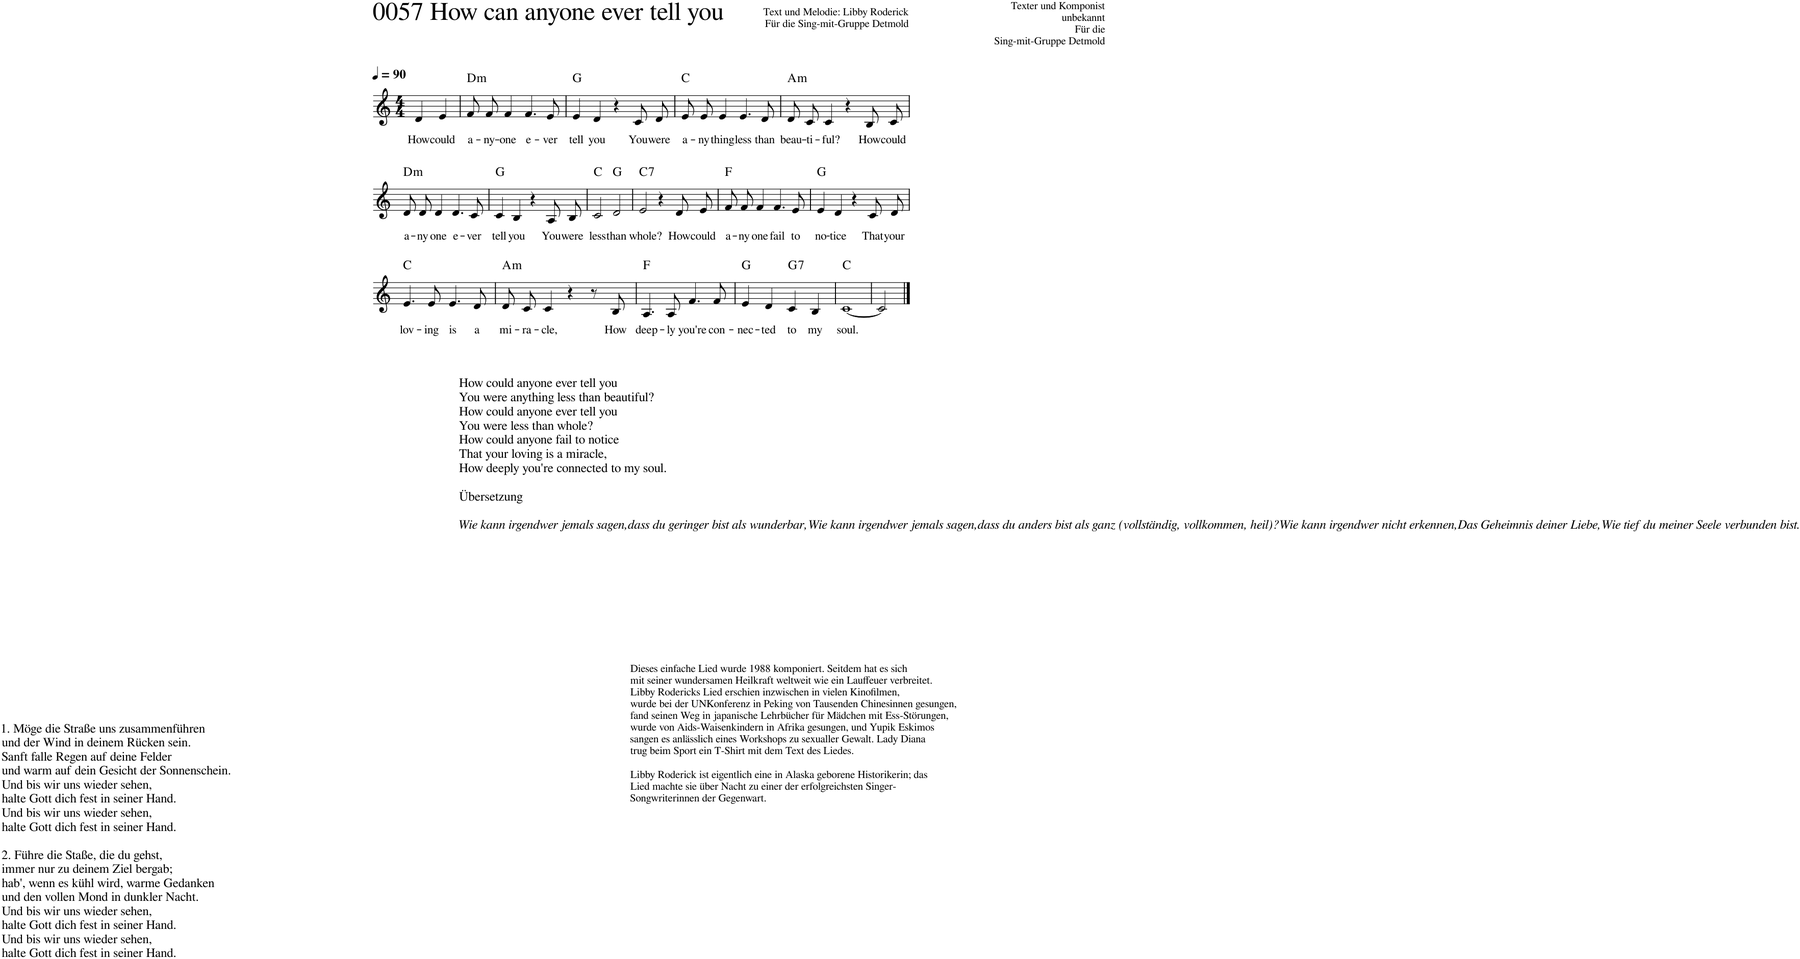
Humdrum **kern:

**kern	**text	**harte
*part1	*part1	*part1
*staff1	*staff1	*
*I"Stimme	*	*
*clefG2	*	*
*k[]	*	*
*M4/4	*	*
*MM90	*	*
=1	=1	=1
!	!LO:LY:b	!
4d/	How	.
!	!LO:LY:b	!
4e/	could	.
=2	=2	=2
!	!LO:LY:b	!LO:H:kt=m
8f/L	a-	D:min
!	!LO:LY:b	!
8f/J	-ny-	.
!	!LO:LY:b	!
4f/	-one	.
!	!LO:LY:b	!
4.f/	e-	.
!	!LO:LY:b	!
8e/	-ver	.
=3	=3	=3
!	!LO:LY:b	!
4e/	tell	G:maj
!	!LO:LY:b	!
4d/	you	.
4r	.	.
!	!LO:LY:b	!
8c/L	You	.
!	!LO:LY:b	!
8d/J	were	.
=4	=4	=4
!	!LO:LY:b	!
8e/L	a-	C:maj
!	!LO:LY:b	!
8e/J	-ny-	.
!	!LO:LY:b	!
4e/	-thing	.
!	!LO:LY:b	!
4.e/	less	.
!	!LO:LY:b	!
8d/	than	.
=5	=5	=5
!	!LO:LY:b	!LO:H:kt=m
8d/L	beau-	A:min
!	!LO:LY:b	!
8c/J	-ti-	.
!	!LO:LY:b	!
4c/	-ful?	.
4r	.	.
!	!LO:LY:b	!
8B/L	How	.
!	!LO:LY:b	!
8c/J	could	.
!!LO:LB:g=z
=6	=6	=6
!	!LO:LY:b	!LO:H:kt=m
8d/L	a-	D:min
!	!LO:LY:b	!
8d/J	-ny-	.
!	!LO:LY:b	!
4d/	-one	.
!	!LO:LY:b	!
4.d/	e-	.
!	!LO:LY:b	!
8c/	-ver	.
=7	=7	=7
!	!LO:LY:b	!
4c/	tell	G:maj
!	!LO:LY:b	!
4B/	you	.
4r	.	.
!	!LO:LY:b	!
8A/L	You	.
!	!LO:LY:b	!
8B/J	were	.
=8	=8	=8
!	!LO:LY:b	!
2c/	less	C:maj
!	!LO:LY:b	!
2d/	than	G:maj
=9	=9	=9
!	!LO:LY:b	!LO:H:kt=7
2e/	whole?	C:7
4r	.	.
!	!LO:LY:b	!
8d/L	How	.
!	!LO:LY:b	!
8e/J	could	.
=10	=10	=10
!	!LO:LY:b	!
8f/L	a-	F:maj
!	!LO:LY:b	!
8f/J	-ny-	.
!	!LO:LY:b	!
4f/	-one	.
!	!LO:LY:b	!
4.f/	fail	.
!	!LO:LY:b	!
8e/	to	.
=11	=11	=11
!	!LO:LY:b	!
4e/	no-	G:maj
!	!LO:LY:b	!
4d/	-tice	.
4r	.	.
!	!LO:LY:b	!
8c/L	That	.
!	!LO:LY:b	!
8d/J	your	.
!!LO:LB:g=z
=12	=12	=12
!	!LO:LY:b	!
4.e/	lov-	C:maj
!	!LO:LY:b	!
8e/	-ing	.
!	!LO:LY:b	!
4.e/	is	.
!	!LO:LY:b	!
8d/	a	.
=13	=13	=13
!LO:TX:b:t=How could anyone ever tell you	!	!
!LO:TX:b:t=You were anything less than beautiful?	!	!
!LO:TX:b:t=How could anyone ever tell you	!	!
!LO:TX:b:t=You were less than whole?	!	!
!LO:TX:b:t=How could anyone fail to notice	!	!
!LO:TX:b:t=That your loving is a miracle,	!	!
!LO:TX:b:t=How deeply you're connected to my soul.	!	!
!LO:TX:b:t=Übersetzung	!	!
!LO:TX:b:i:t=Wie kann irgendwer jemals sagen,dass du geringer bist als wunderbar,Wie kann irgendwer jemals sagen,dass du anders bist als ganz (vollständig, vollkommen, heil)?Wie kann irgendwer nicht erkennen,Das Geheimnis deiner Liebe,Wie tief du meiner Seele verbunden bist.	!	!
!	!LO:LY:b	!LO:H:kt=m
8d/L	mi-	A:min
!	!LO:LY:b	!
8c/J	-ra-	.
!	!LO:LY:b	!
4c/	-cle,	.
4r	.	.
8r	.	.
!	!LO:LY:b	!
8B/	How	.
!LO:TX:b:t=Dieses einfache Lied wurde 1988 komponiert. Seitdem hat es sich	!	!
!LO:TX:b:t=mit seiner wundersamen Heilkraft weltweit wie ein Lauffeuer verbreitet.	!	!
!LO:TX:b:t=Libby Rodericks Lied erschien inzwischen in vielen Kinofilmen,	!	!
!LO:TX:b:t=wurde bei der UNKonferenz in Peking von Tausenden Chinesinnen gesungen,	!	!
!LO:TX:b:t=fand seinen Weg in japanische Lehrbücher für Mädchen mit Ess-Störungen,	!	!
!LO:TX:b:t=wurde von Aids-Waisenkindern in Afrika gesungen, und Yupik Eskimos	!	!
!LO:TX:b:t=sangen es anlässlich eines Workshops zu sexualler Gewalt. Lady Diana	!	!
!LO:TX:b:t=trug beim Sport ein T-Shirt mit dem Text des Liedes.	!	!
!LO:TX:b:t=Libby Roderick ist eigentlich eine in Alaska geborene Historikerin; das	!	!
!LO:TX:b:t=Lied machte sie über Nacht zu einer der erfolgreichsten Singer-	!	!
!LO:TX:b:t=Songwriterinnen der Gegenwart.	!	!
=14	=14	=14
!	!LO:LY:b	!
4.A/	deep-	F:maj
!	!LO:LY:b	!
8A/	-ly	.
!	!LO:LY:b	!
4.f/	you're	.
!	!LO:LY:b	!
8f/	con-	.
=15	=15	=15
!	!LO:LY:b	!
4e/	-nec-	G:maj
!	!LO:LY:b	!
4d/	-ted	.
!	!LO:LY:b	!LO:H:kt=7
4c/	to	G:7
!	!LO:LY:b	!
4B/	my	.
=16	=16	=16
!	!LO:LY:b	!
[1c	soul.	C:maj
=17	=17	=17
2c/]	.	.
==	==	==
*-	*-	*-
